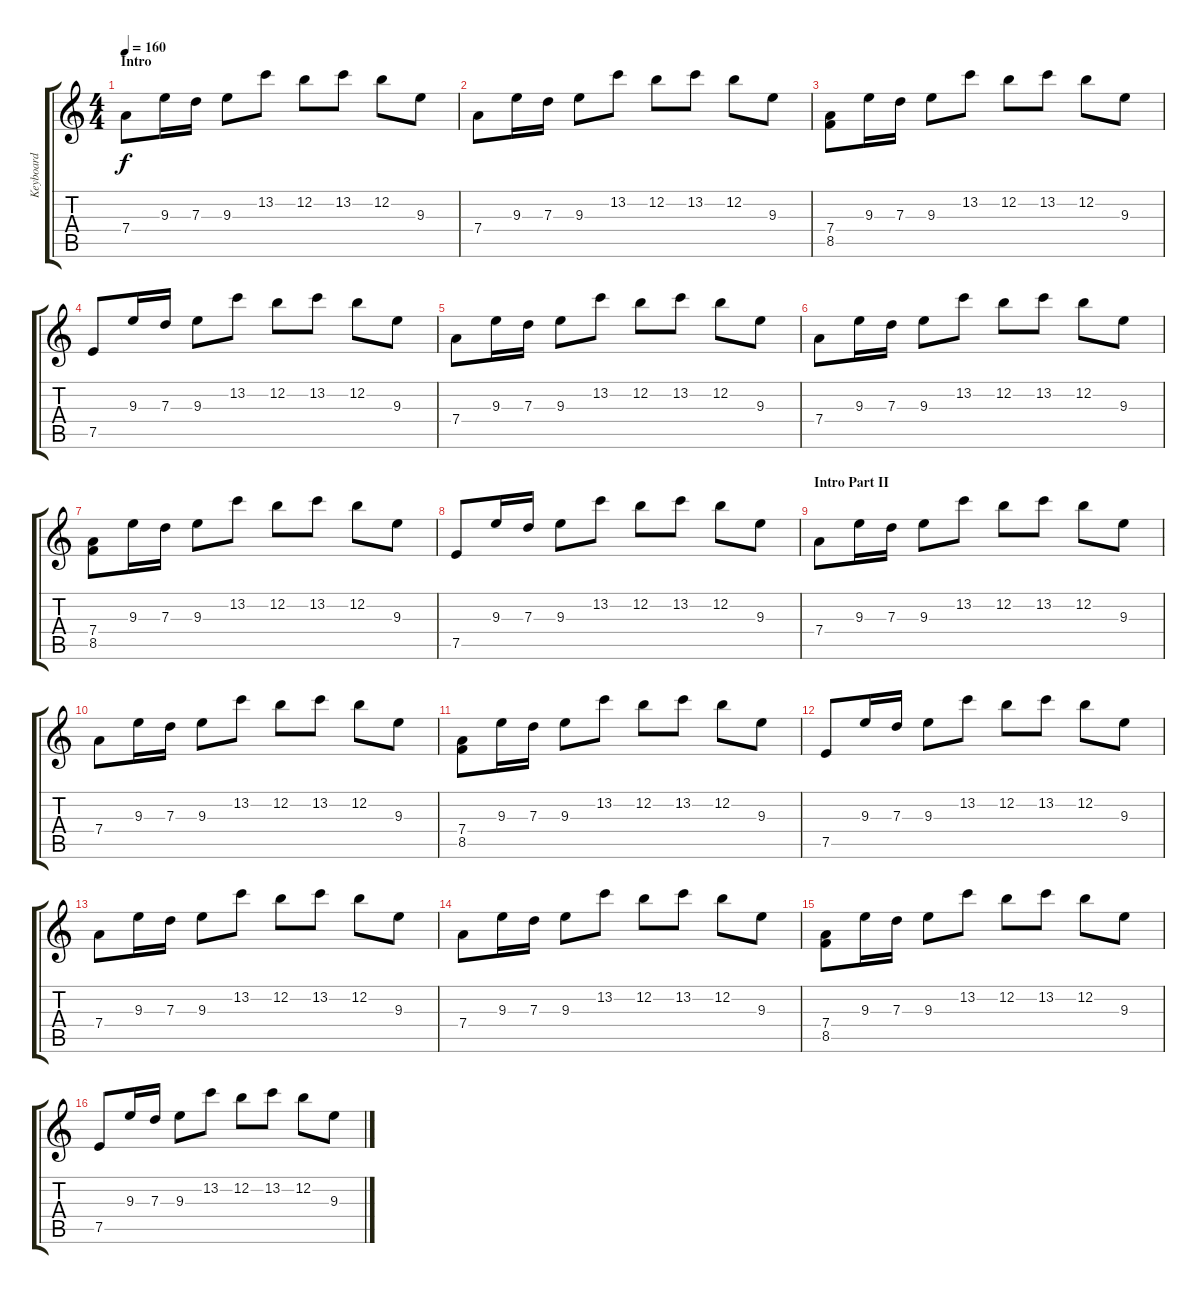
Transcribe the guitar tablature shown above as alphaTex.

\track ("Keyboard" "Keyboard") {instrument stringensemble1}
\staff {score tabs}
\tuning (E5 B4 G4 D4 A3 E3) {hide}
\ts (4 4)
\section ("" "Intro")
\tempo 160
\clef g2
\ks c
7.4.8{dy f instrument stringensemble1} 9.3.16 7.3.16 9.3.8 13.2.8 12.2.8 13.2.8 12.2.8 9.3.8 |
7.4.8 9.3.16 7.3.16 9.3.8 13.2.8 12.2.8 13.2.8 12.2.8 9.3.8 |
(7.4 8.5).8 9.3.16 7.3.16 9.3.8 13.2.8 12.2.8 13.2.8 12.2.8 9.3.8 |
7.5.8 9.3.16 7.3.16 9.3.8 13.2.8 12.2.8 13.2.8 12.2.8 9.3.8 |
7.4.8 9.3.16 7.3.16 9.3.8 13.2.8 12.2.8 13.2.8 12.2.8 9.3.8 |
7.4.8 9.3.16 7.3.16 9.3.8 13.2.8 12.2.8 13.2.8 12.2.8 9.3.8 |
(7.4 8.5).8 9.3.16 7.3.16 9.3.8 13.2.8 12.2.8 13.2.8 12.2.8 9.3.8 |
7.5.8 9.3.16 7.3.16 9.3.8 13.2.8 12.2.8 13.2.8 12.2.8 9.3.8 |
\section ("" "Intro Part II")
7.4.8 9.3.16 7.3.16 9.3.8 13.2.8 12.2.8 13.2.8 12.2.8 9.3.8 |
7.4.8 9.3.16 7.3.16 9.3.8 13.2.8 12.2.8 13.2.8 12.2.8 9.3.8 |
(7.4 8.5).8 9.3.16 7.3.16 9.3.8 13.2.8 12.2.8 13.2.8 12.2.8 9.3.8 |
7.5.8 9.3.16 7.3.16 9.3.8 13.2.8 12.2.8 13.2.8 12.2.8 9.3.8 |
7.4.8 9.3.16 7.3.16 9.3.8 13.2.8 12.2.8 13.2.8 12.2.8 9.3.8 |
7.4.8 9.3.16 7.3.16 9.3.8 13.2.8 12.2.8 13.2.8 12.2.8 9.3.8 |
(7.4 8.5).8 9.3.16 7.3.16 9.3.8 13.2.8 12.2.8 13.2.8 12.2.8 9.3.8 |
7.5.8 9.3.16 7.3.16 9.3.8 13.2.8 12.2.8 13.2.8 12.2.8 9.3.8
